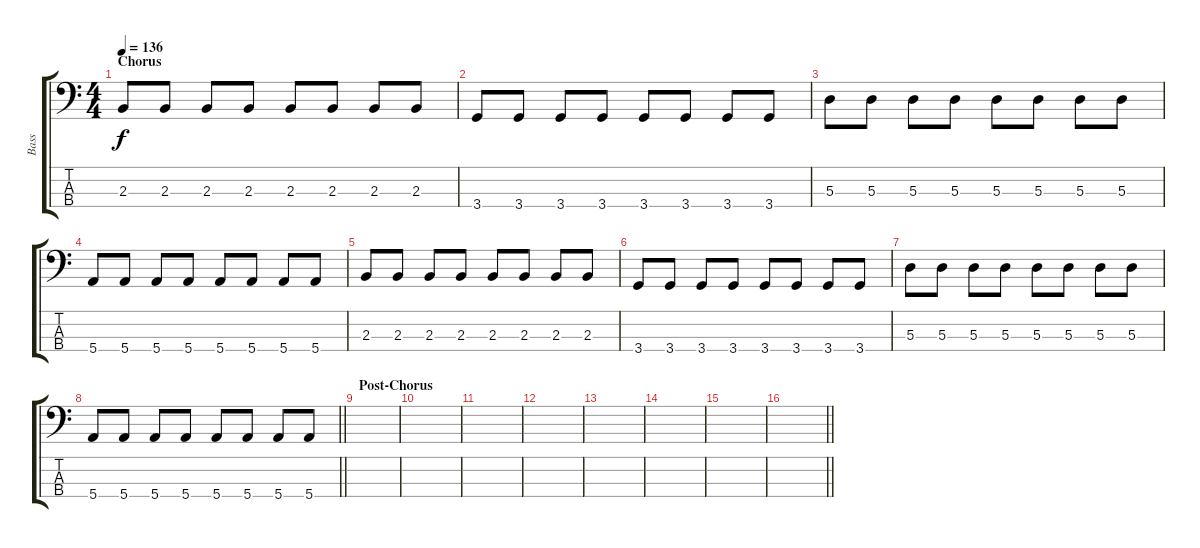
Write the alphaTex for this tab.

\track ("Bass" "Bass") {instrument electricbassfinger}
\staff {score tabs}
\tuning (G2 D2 A1 E1) {hide}
\ts (4 4)
\section ("" "Chorus")
\tempo 136
\clef f4
\ks c
2.3.8{dy f} 2.3.8 2.3.8 2.3.8 2.3.8 2.3.8 2.3.8 2.3.8 |
3.4.8 3.4.8 3.4.8 3.4.8 3.4.8 3.4.8 3.4.8 3.4.8 |
5.3.8 5.3.8 5.3.8 5.3.8 5.3.8 5.3.8 5.3.8 5.3.8 |
5.4.8 5.4.8 5.4.8 5.4.8 5.4.8 5.4.8 5.4.8 5.4.8 |
2.3.8 2.3.8 2.3.8 2.3.8 2.3.8 2.3.8 2.3.8 2.3.8 |
3.4.8 3.4.8 3.4.8 3.4.8 3.4.8 3.4.8 3.4.8 3.4.8 |
5.3.8 5.3.8 5.3.8 5.3.8 5.3.8 5.3.8 5.3.8 5.3.8 |
\barLineRight lightlight
5.4.8 5.4.8 5.4.8 5.4.8 5.4.8 5.4.8 5.4.8 5.4.8 |
\section ("" "Post-Chorus")
|
|
|
|
|
|
|
\barLineRight lightlight
